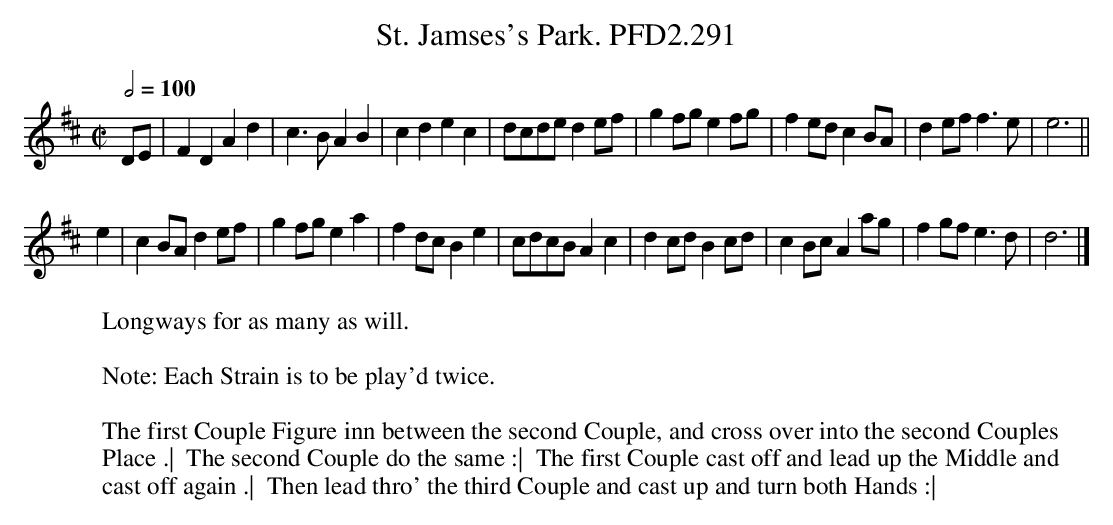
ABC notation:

X:1
T:St. Jamses's Park. PFD2.291
W:Longways for as many as will.
L:1/4
M:C|
Q:1/2=100
K:D
D/E/|FDAd|c>B AB|cdec|d/c/d/e/ d e/f/|g f/g/ e f/g/|f e/d/ c B/A/|d e/f/ f>e|e3 ||
e|c B/A/ d e/f/|g f/g/ ea|f d/c/ Be|c/d/c/B/ Ac|d c/d/ B c/d/|c B/c/A a/g/|f g/f/ e>d|d3 |]
W:
W: Note: Each Strain is to be play'd twice.
W:
W: The first Couple Figure inn between the second Couple, and cross over into the second Couples
W: Place .|  The second Couple do the same :|  The first Couple cast off and lead up the Middle and
W: cast off again .|  Then lead thro' the third Couple and cast up and turn both Hands :|
